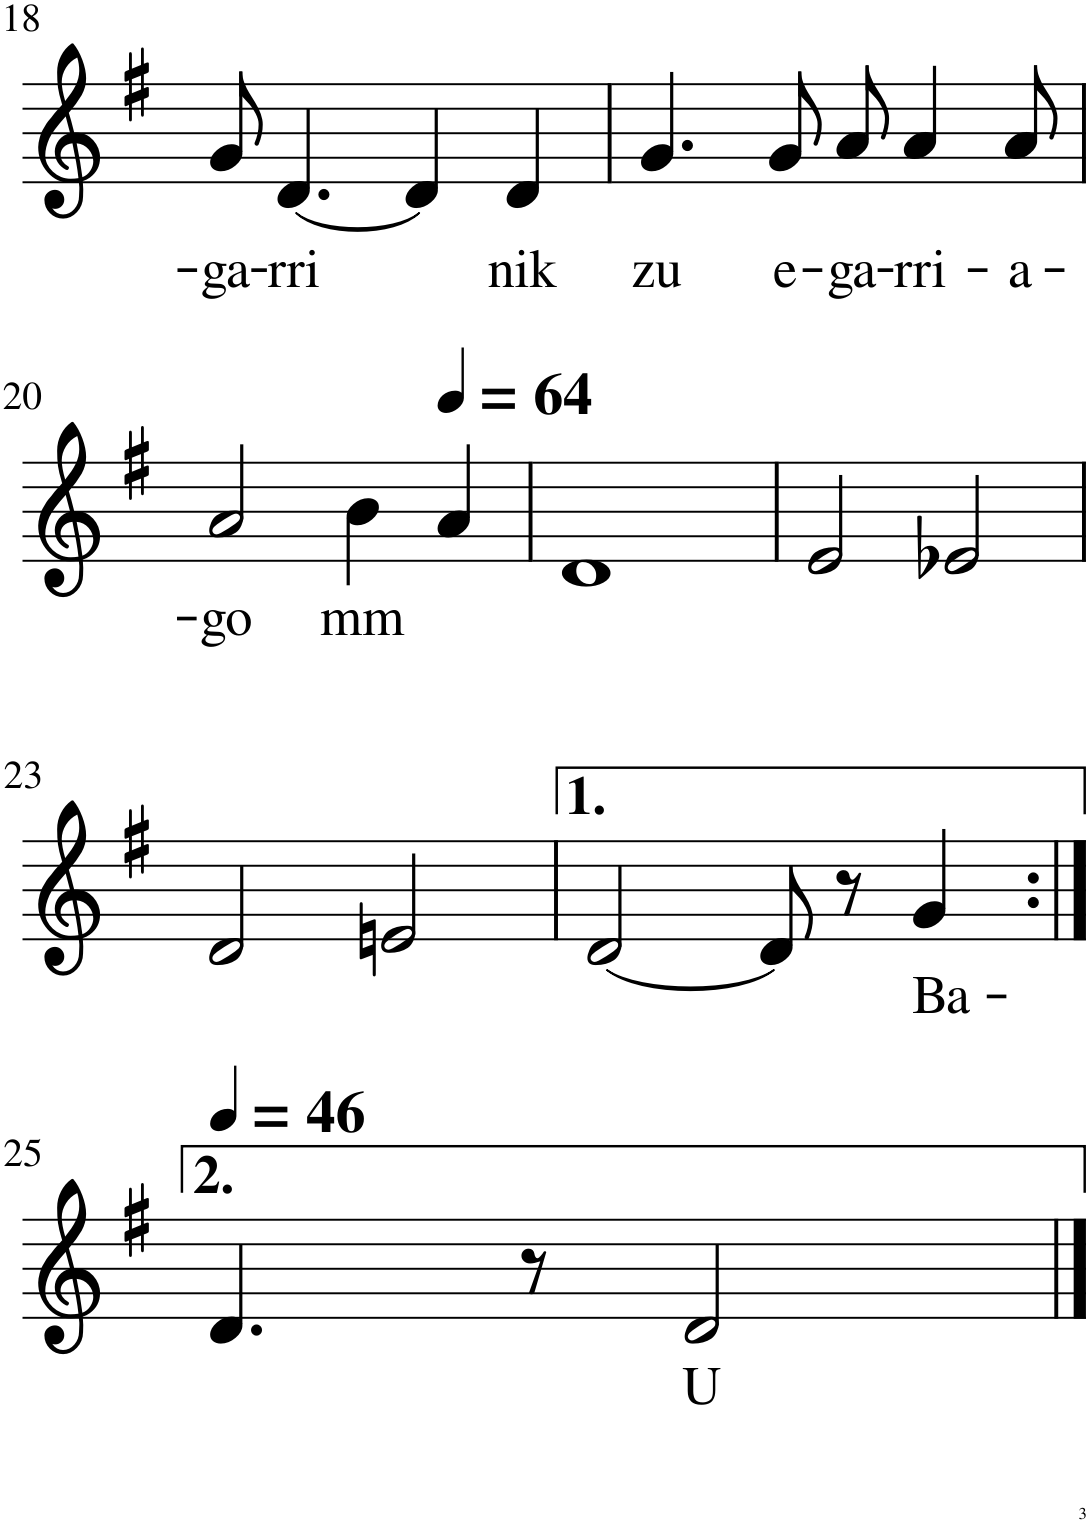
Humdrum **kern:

**kern	**text
*part1	*part1
*staff1	*staff1
*I"Alto	*
*I'A.	*
!!LO:PB:g=z
*clefG2	*
*k[f#]	*
*M4/4	*
=18	=18
!	!LO:LY:b
8g/	-ga-
!	!LO:LY:b
[4.d/	-rri
4d/]	.
!	!LO:LY:b
4d/	nik
=19	=19
!	!LO:LY:b
4.g/	zu
!	!LO:LY:b
8g/	e-
!	!LO:LY:b
8a/	-ga-
!	!LO:LY:b
4a/	-rri-
!	!LO:LY:b
8a/	-a-
!!LO:LB:g=z
=20	=20
!	!LO:LY:b
2a/	-go
!	!LO:LY:b
4b\	mm
*MM64	*
4a/	.
=21	=21
1d	.
=22	=22
2e/	.
2e-X/	.
!!LO:LB:g=z
=23	=23
2d/	.
2en/	.
=24	=24
[2d/	.
8d/]	.
8r	.
!	!LO:LY:b
4g/	Ba-
!!LO:LB:g=z
=25:|!	=25:|!
*MM46	*
4.d/	.
8r	.
!	!LO:LY:b
2d/	U
==	==
*-	*-
